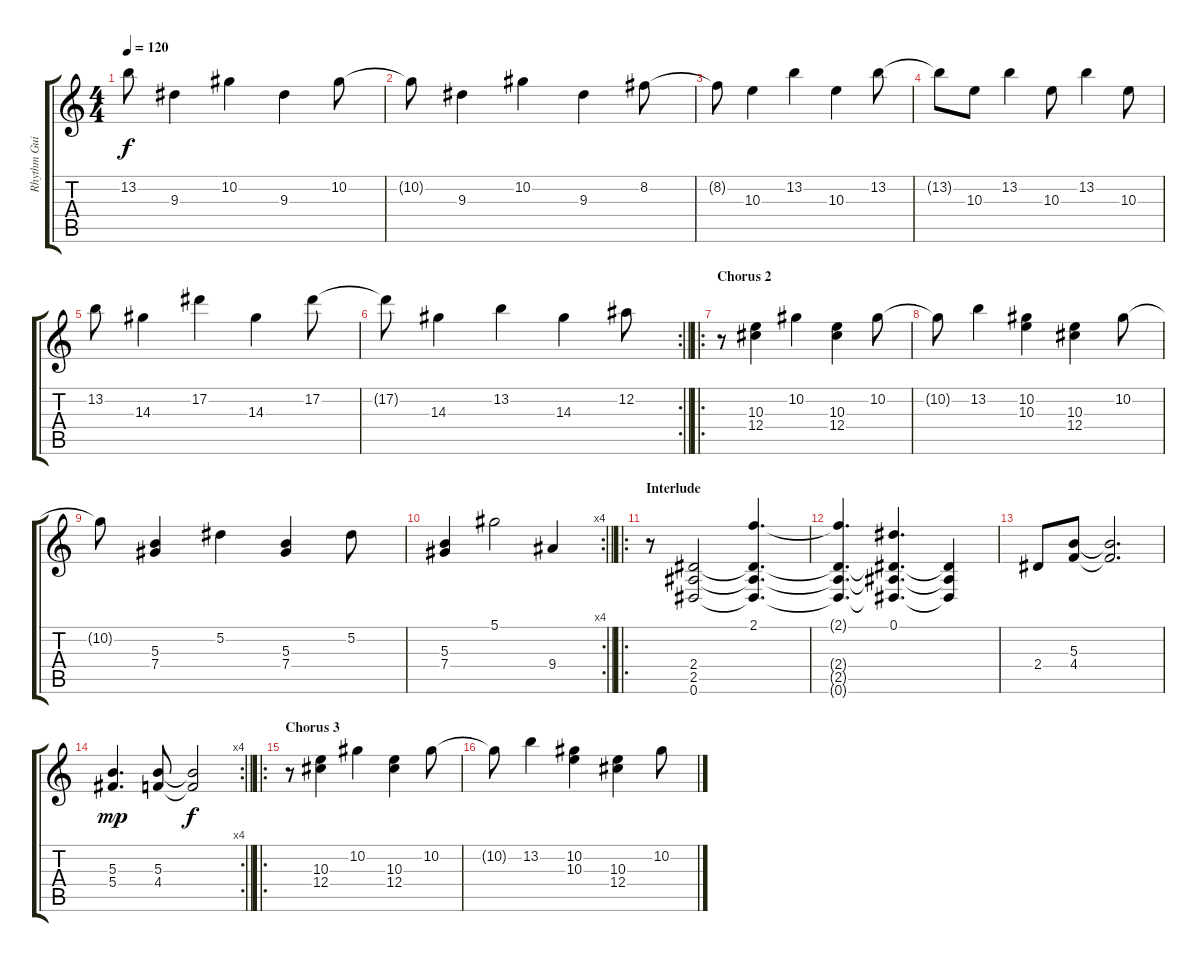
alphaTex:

\track ("Rhythm Guitar" "Rhythm Gui") {instrument electricguitarclean}
\staff {score tabs}
\tuning (Eb4 Bb3 Gb3 Db3 Ab2 Eb2) {hide}
\ts (4 4)
\tempo 120
\clef g2
\ks c
13.2.8{dy f} 9.3.4 10.2.4 9.3.4 10.2.8 |
10.2{t}.8 9.3.4 10.2.4 9.3.4 8.2.8 |
8.2{t}.8 10.3.4 13.2.4 10.3.4 13.2.8 |
13.2{t}.8 10.3.8 13.2.4 10.3.8 13.2.4 10.3.8 |
13.2.8 14.3.4 17.2.4 14.3.4 17.2.8 |
\rc 2
\barLineRight lightlight
17.2{t}.8 14.3.4 13.2.4 14.3.4 12.2.8 |
\ro
\section ("" "Chorus 2")
r.8 (10.3 12.4).4 10.2.4 (10.3 12.4).4 10.2.8 |
10.2{t}.8 13.2.4 (10.2 10.3).4 (10.3 12.4).4 10.2.8 |
10.2{t}.8 (5.3 7.4).4 5.2.4 (5.3 7.4).4 5.2.8 |
\rc 4
\barLineRight lightlight
(5.3 7.4).4 5.1.2 9.4.4 |
\ro
\section ("" "Interlude")
r.8 (2.4 2.5 0.6).2 (2.1 2.4{t} 2.5{t} 0.6{t}).4{d} |
(2.1{t} 2.4{t} 2.5{t} 0.6{t}).4{d} (0.1 2.4{t} 2.5{t} 0.6{t}).4{d} (2.4{t} 2.5{t} 0.6{t}).4 |
2.4.8 (5.3 4.4).8 (5.3{t} 4.4{t}).2{d} |
\rc 4
\barLineRight lightlight
(5.3 5.4).4{d dy mp} (5.3 4.4).8 (5.3{t} 4.4{t}).2{dy f} |
\ro
\section ("" "Chorus 3")
r.8 (10.3 12.4).4 10.2.4 (10.3 12.4).4 10.2.8 |
10.2{t}.8 13.2.4 (10.2 10.3).4 (10.3 12.4).4 10.2.8
